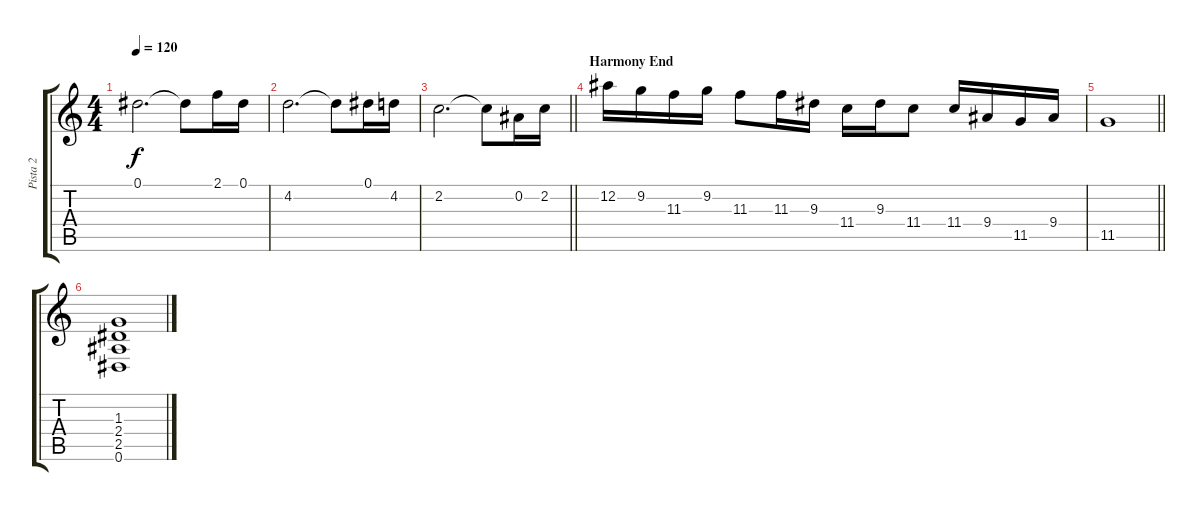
\track ("Pista 2" "Pista 2") {instrument overdrivenguitar}
\staff {score tabs}
\tuning (Eb4 Bb3 Gb3 Db3 Ab2 Eb2) {hide}
\ts (4 4)
\tempo 120
\clef g2
\ks c
0.1.2{d dy f} 0.1{t}.8 2.1.16 0.1.16 |
4.2.2{d} 4.2{t}.8 0.1.16 4.2.16 |
\barLineRight lightlight
2.2.2{d} 2.2{t}.8 0.2.16 2.2.16 |
\section ("" "Harmony End")
12.2.16 9.2.16 11.3.16 9.2.16 11.3.8 11.3.16 9.3.16 11.4.16 9.3.16 11.4.8 11.4.16 9.4.16 11.5.16 9.4.16 |
\barLineRight lightlight
11.5.1 |
(1.3 2.4 2.5 0.6).1
